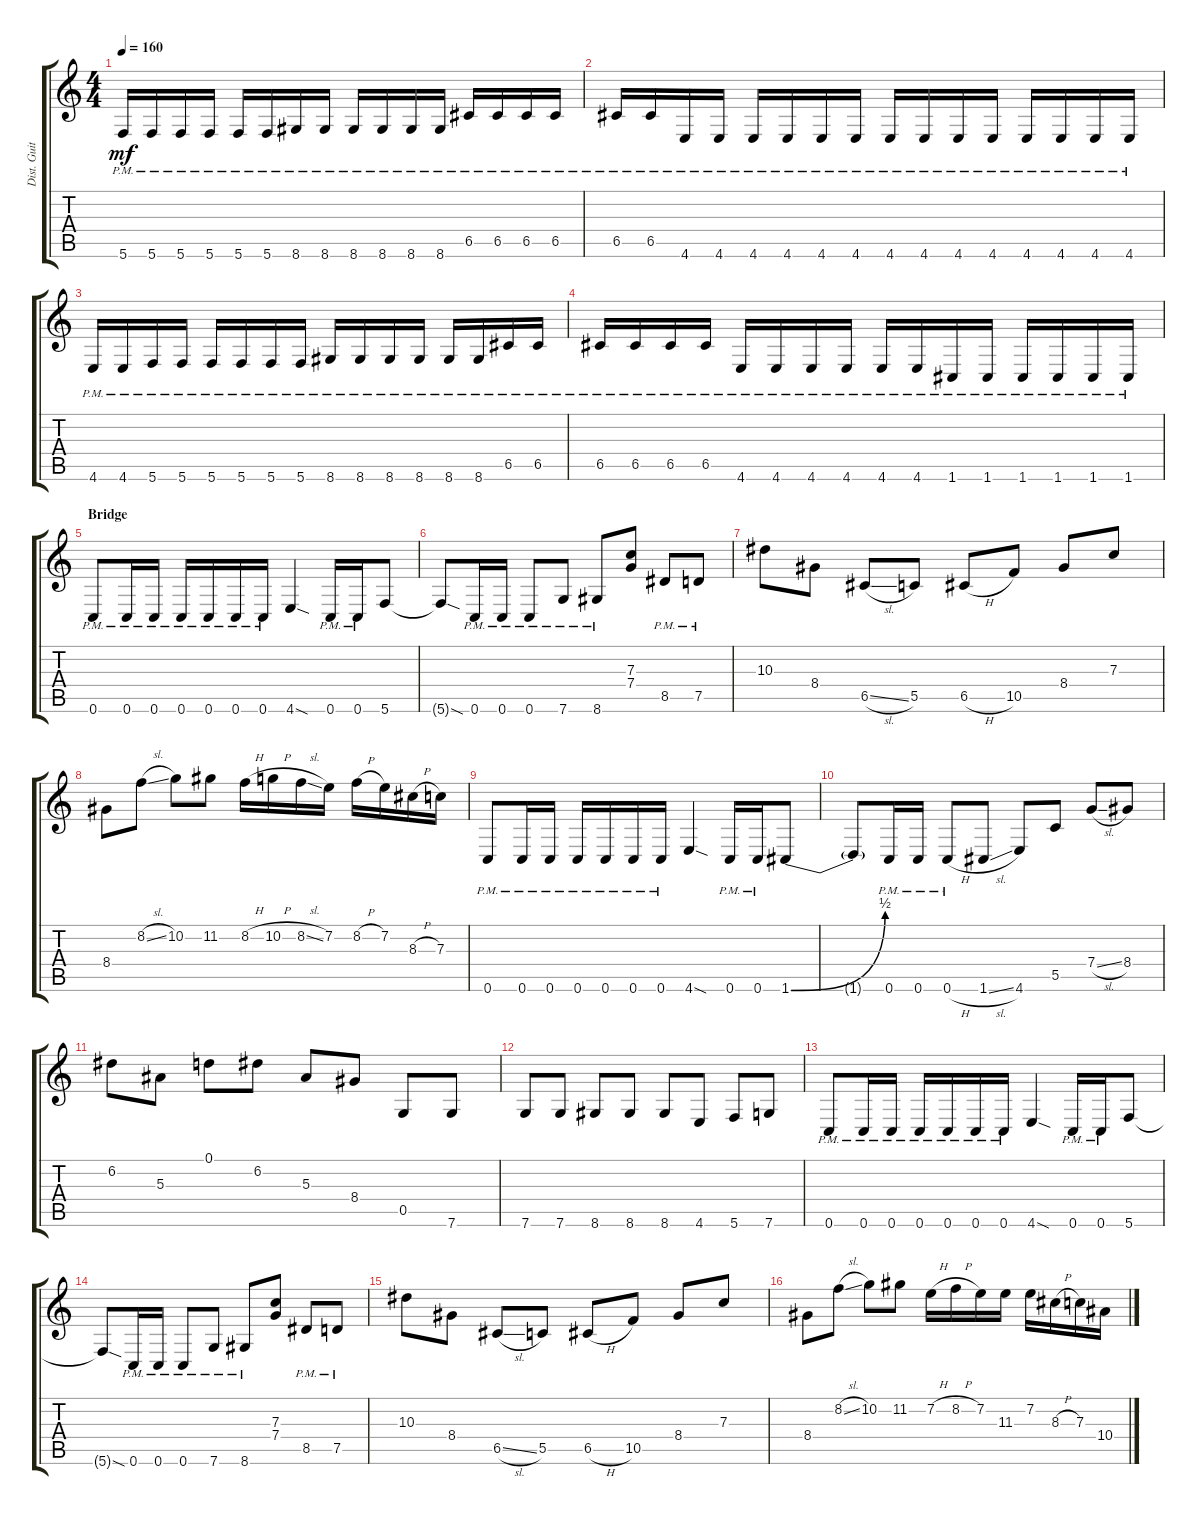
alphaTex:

\track ("Dist. Guitar 1" "Dist. Guit") {instrument distortionguitar}
\staff {score tabs}
\tuning (D4 A3 F3 C3 G2 C2) {hide}
\ts (4 4)
\tempo 160
\clef g2
\ks c
5.6{pm}.16{dy mf} 5.6{pm}.16 5.6{pm}.16 5.6{pm}.16 5.6{pm}.16 5.6{pm}.16 8.6{pm}.16 8.6{pm}.16 8.6{pm}.16 8.6{pm}.16 8.6{pm}.16 8.6{pm}.16 6.5{pm}.16 6.5{pm}.16 6.5{pm}.16 6.5{pm}.16 |
6.5{pm}.16 6.5{pm}.16 4.6{pm}.16 4.6{pm}.16 4.6{pm}.16 4.6{pm}.16 4.6{pm}.16 4.6{pm}.16 4.6{pm}.16 4.6{pm}.16 4.6{pm}.16 4.6{pm}.16 4.6{pm}.16 4.6{pm}.16 4.6{pm}.16 4.6{pm}.16 |
4.6{pm}.16 4.6{pm}.16 5.6{pm}.16 5.6{pm}.16 5.6{pm}.16 5.6{pm}.16 5.6{pm}.16 5.6{pm}.16 8.6{pm}.16 8.6{pm}.16 8.6{pm}.16 8.6{pm}.16 8.6{pm}.16 8.6{pm}.16 6.5{pm}.16 6.5{pm}.16 |
6.5{pm}.16 6.5{pm}.16 6.5{pm}.16 6.5{pm}.16 4.6{pm}.16 4.6{pm}.16 4.6{pm}.16 4.6{pm}.16 4.6{pm}.16 4.6{pm}.16 1.6{pm}.16 1.6{pm}.16 1.6{pm}.16 1.6{pm}.16 1.6{pm}.16 1.6{pm}.16 |
\section ("" "Bridge")
0.6{pm}.8 0.6{pm}.16 0.6{pm}.16 0.6{pm}.16 0.6{pm}.16 0.6{pm}.16 0.6{pm}.16 4.6{sod}.4 0.6{pm}.16 0.6{pm}.16 5.6.8 |
5.6{sod t}.8 0.6{pm}.16 0.6{pm}.16 0.6{pm}.8 7.6{pm}.8 8.6{pm}.8 (7.3 7.4).8 8.5{pm}.8 7.5{pm}.8 |
10.3.8 8.4.8 6.5{sl}.8 5.5.8 6.5{h}.8 10.5.8 8.4.8 7.3.8 |
8.4.8 8.2{sl}.8 10.2.8 11.2.8 8.2{h}.16 10.2{h}.16 8.2{sl}.16 7.2.16 8.2{h}.16 7.2.16 8.3{h}.16 7.3.16 |
0.6{pm}.8 0.6{pm}.16 0.6{pm}.16 0.6{pm}.16 0.6{pm}.16 0.6{pm}.16 0.6{pm}.16 4.6{sod}.4 0.6{pm}.16 0.6{pm}.16 1.6{be (bend 0 0 60 2)}.8 |
1.6{t}.8 0.6{pm}.16 0.6{pm}.16 0.6{h pm}.8 1.6{sl}.8 4.6.8 5.5.8 7.4{sl}.8 8.4.8 |
6.2.8 5.3.8 0.1.8 6.2.8 5.3.8 8.4.8 0.5.8 7.6.8 |
7.6.8 7.6.8 8.6.8 8.6.8 8.6.8 4.6.8 5.6.8 7.6.8 |
0.6{pm}.8 0.6{pm}.16 0.6{pm}.16 0.6{pm}.16 0.6{pm}.16 0.6{pm}.16 0.6{pm}.16 4.6{sod}.4 0.6{pm}.16 0.6{pm}.16 5.6.8 |
5.6{sod t}.8 0.6{pm}.16 0.6{pm}.16 0.6{pm}.8 7.6{pm}.8 8.6{pm}.8 (7.3 7.4).8 8.5{pm}.8 7.5{pm}.8 |
10.3.8 8.4.8 6.5{sl}.8 5.5.8 6.5{h}.8 10.5.8 8.4.8 7.3.8 |
8.4.8 8.2{sl}.8 10.2.8 11.2.8 7.2{h}.16 8.2{h}.16 7.2.16 11.3.16 7.2.16 8.3{h}.16 7.3.16 10.4.16
